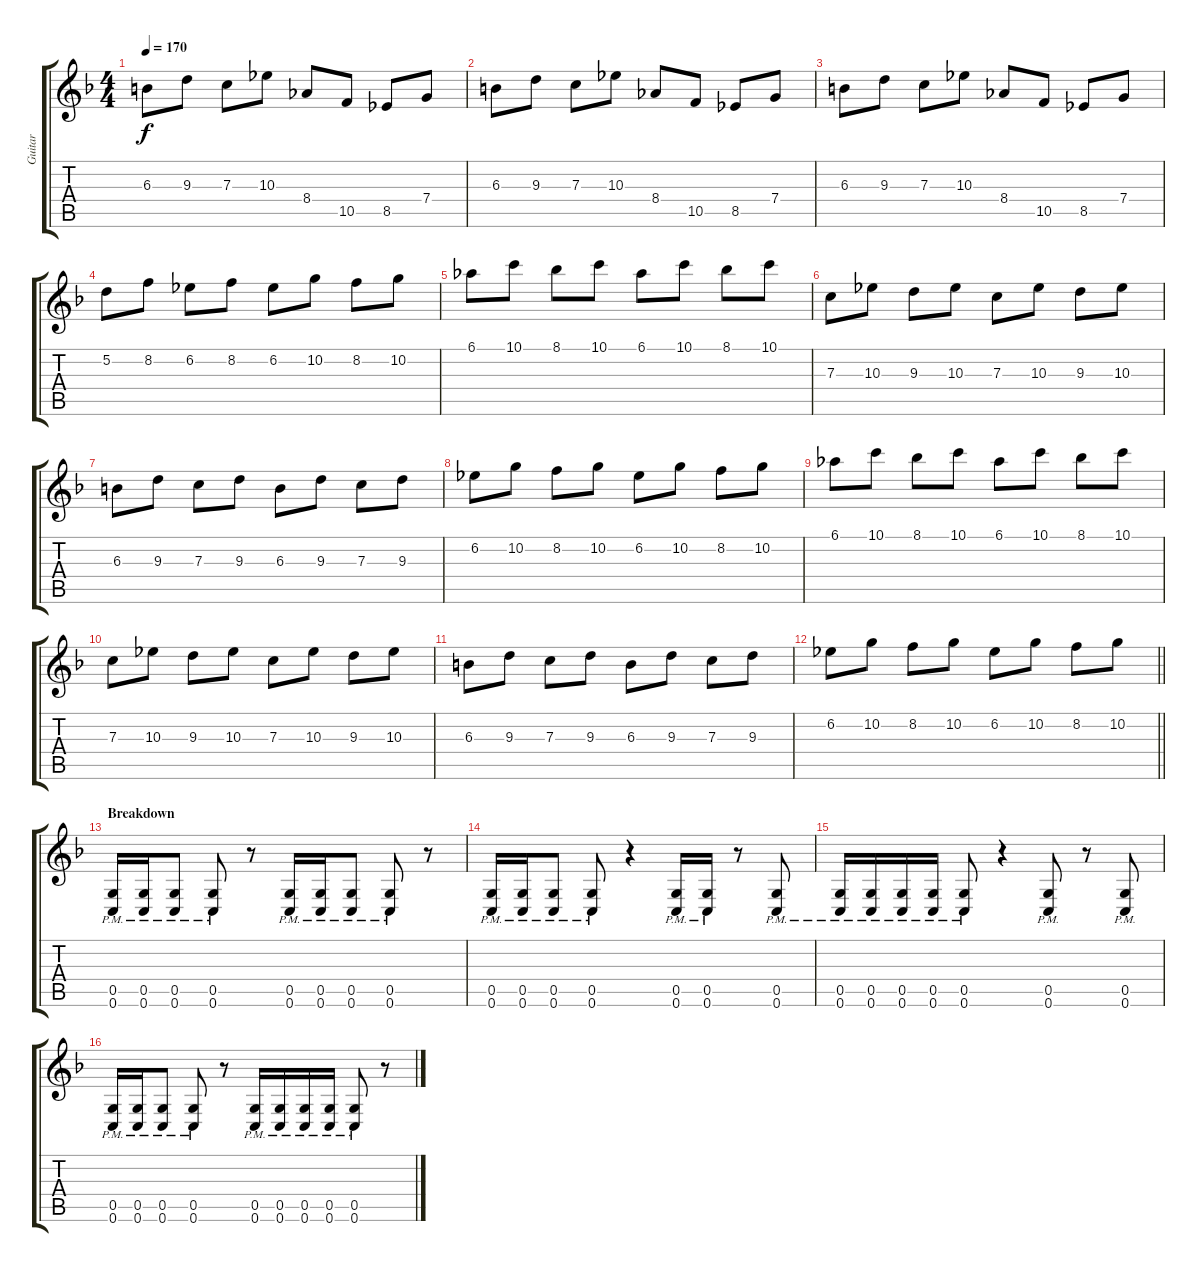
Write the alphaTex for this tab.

\track ("Guitar" "Guitar") {instrument distortionguitar}
\staff {score tabs}
\tuning (D4 A3 F3 C3 G2 C2) {hide}
\ts (4 4)
\tempo 170
\clef g2
\ks dminor
6.3.8{dy f} 9.3.8 7.3.8 10.3.8 8.4.8 10.5.8 8.5.8 7.4.8 |
6.3.8 9.3.8 7.3.8 10.3.8 8.4.8 10.5.8 8.5.8 7.4.8 |
6.3.8 9.3.8 7.3.8 10.3.8 8.4.8 10.5.8 8.5.8 7.4.8 |
5.2.8 8.2.8 6.2.8 8.2.8 6.2.8 10.2.8 8.2.8 10.2.8 |
6.1.8 10.1.8 8.1.8 10.1.8 6.1.8 10.1.8 8.1.8 10.1.8 |
7.3.8 10.3.8 9.3.8 10.3.8 7.3.8 10.3.8 9.3.8 10.3.8 |
6.3.8 9.3.8 7.3.8 9.3.8 6.3.8 9.3.8 7.3.8 9.3.8 |
6.2.8 10.2.8 8.2.8 10.2.8 6.2.8 10.2.8 8.2.8 10.2.8 |
6.1.8 10.1.8 8.1.8 10.1.8 6.1.8 10.1.8 8.1.8 10.1.8 |
7.3.8 10.3.8 9.3.8 10.3.8 7.3.8 10.3.8 9.3.8 10.3.8 |
6.3.8 9.3.8 7.3.8 9.3.8 6.3.8 9.3.8 7.3.8 9.3.8 |
\barLineRight lightlight
6.2.8 10.2.8 8.2.8 10.2.8 6.2.8 10.2.8 8.2.8 10.2.8 |
\section ("" "Breakdown")
(0.5{pm} 0.6{pm}).16 (0.5{pm} 0.6{pm}).16 (0.5{pm} 0.6{pm}).8 (0.5{pm} 0.6{pm}).8 r.8 (0.5{pm} 0.6{pm}).16 (0.5{pm} 0.6{pm}).16 (0.5{pm} 0.6{pm}).8 (0.5{pm} 0.6{pm}).8 r.8 |
(0.5{pm} 0.6{pm}).16 (0.5{pm} 0.6{pm}).16 (0.5{pm} 0.6{pm}).8 (0.5{pm} 0.6{pm}).8 r.4 (0.5{pm} 0.6{pm}).16 (0.5{pm} 0.6{pm}).16 r.8 (0.5{pm} 0.6{pm}).8 |
(0.5{pm} 0.6{pm}).16 (0.5{pm} 0.6{pm}).16 (0.5{pm} 0.6{pm}).16 (0.5{pm} 0.6{pm}).16 (0.5{pm} 0.6{pm}).8 r.4 (0.5{pm} 0.6{pm}).8 r.8 (0.5{pm} 0.6{pm}).8 |
(0.5{pm} 0.6{pm}).16 (0.5{pm} 0.6{pm}).16 (0.5{pm} 0.6{pm}).8 (0.5{pm} 0.6{pm}).8 r.8 (0.5{pm} 0.6{pm}).16 (0.5{pm} 0.6{pm}).16 (0.5{pm} 0.6{pm}).16 (0.5{pm} 0.6{pm}).16 (0.5{pm} 0.6{pm}).8 r.8
